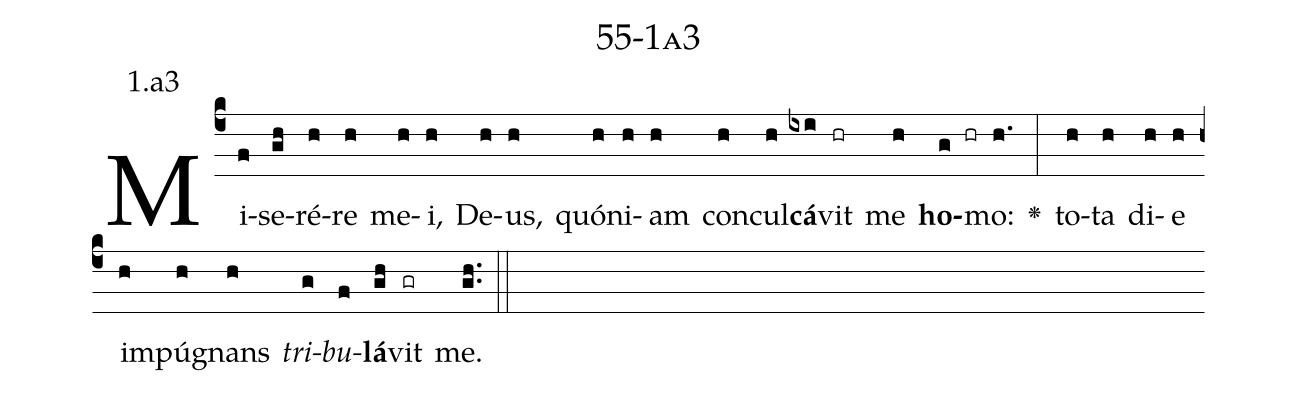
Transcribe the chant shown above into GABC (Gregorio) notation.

name: 55-1a3;
annotation: 1.a3;
%%
(c4)Mi(f)se(gh)ré(h)re(h) me(h)i,(h) De(h)us,(h) quón(h)i(h)am(h) con(h)cul(h)<b>cá</b>(ixi)vit(hr) me(h) <b>ho</b>(g hr)mo:(h.) <v>\greheightstar</v>(:) to(h)ta(h) di(h)e(h) im(h)pú(h)gnans(h) <i>tri</i>(g)<i>bu</i>(f)<b>lá</b>(gh)vit(gr) me.(gh..) (::)


%E(h) u(h) o(g) u(f) a(gh) e.(gh..) (::)
